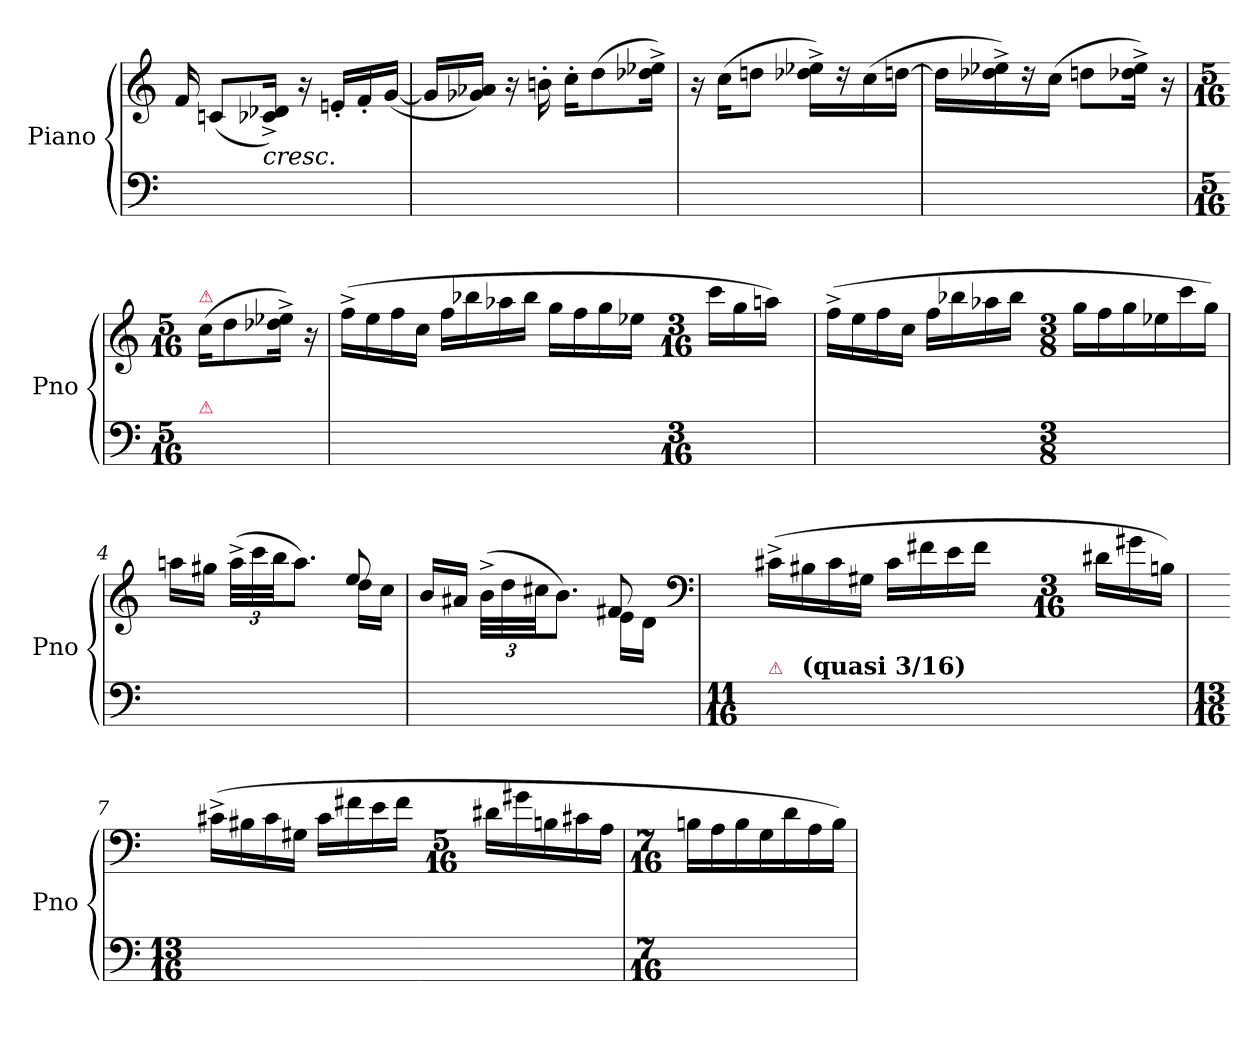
**kern	**kern
*part1	*part1
*staff2	*staff1
*I"Piano	*
*I'Pno	*
*clefF4	*clefG2
*k[]	*k[]
*C:	*C:
=	=
16ryy	16f
16ryy	(8cniL
16ryy	.
!	!LO:TX:b:i:t=cresc.
16ryy	16c-X^ 16d-X^Jk)
16ryy	16r
16ryy	16en'LL
8ryy	16f'
.	([16gJJ
=	=
16ryy	16gLL]
16ryy	16g-X 16a-XJJ)
16ryy	16r
16ryy	16bn'
16ryy	16cc'KL
16ryy	(8dd
8ryy	.
.	16dd-X^ 16ee-X^Jk)
=	=
16ryy	16r
16ryy	(16ccKL
16ryy	8ddnJ
16ryy	.
16ryy	16dd-X^ 16ee-X^LL)
16ryy	16r
8ryy	(16cc
.	[16ddnJJ
=	=
16ryy	16ddLL]
16ryy	16dd-X^ 16ee-X^)
16ryy	16r
16ryy	(16ccJJ
16ryy	8ddnL
16ryy	.
8ryy	16dd-X^ 16ee-^Jk)
.	16r
=1	=1
*M5/16	*M5/16
!	!LO:TX:a:color=crimson:t=⚠
!LO:TX:a:color=crimson:t=⚠	!
16ryy	(16ccKL
16ryy	8dd
16ryy	.
16ryy	16dd-X^ 16ee-X^Jk)
16ryy	16r
=2	=2
8ryy	(16ff^LL
.	16ee
16ryy	16ff
16ryy	16ccJJ
16ryy	16ffLL
16ryy	16bb-X
16ryy	16aa-X
16ryy	16bb-JJ
16ryy	16ggLL
16ryy	16ff
8ryy	16gg
.	16ee-XJJ
=-	=-
*M3/16	*M3/16
16ryy	16cccLL
16ryy	16gg
16ryy	16aanJJ)
16ryy	16ryy
=3	=3
8ryy	(16ff^LL
.	16ee
16ryy	16ff
16ryy	16ccJJ
8ryy	16ffLL
.	16bb-X
16ryy	16aa-X
16ryy	16bb-JJ
=-	=-
*M3/8	*M3/8
16ryy	16ggLL
16ryy	16ff
8ryy	16gg
.	16ee-X
16ryy	16ccc
16ryy	16ggJJ)
=4	=4
*	*^
2ryy	16aanLL	4.ryy
.	16gg#XJJ	.
.	(48aa^LLL	.
.	48ccc	.
.	48bbJJ	.
.	8.aaJ)	.
.	8ee	16ddLL
.	.	16ccJJ
=5	=5	=5
2ryy	16bLL	4.ryy
.	16a#XJJ	.
.	(48b^LLL	.
.	48dd	.
.	48cc#XJJ	.
.	8.bJ)	.
.	8f#X	16eLL
.	.	16dJJ
*	*v	*v
*	*clefF4
=6	=6
*M11/16	*
*	*^
!LO:TX:a:color=crimson:t=⚠	!	!
*	*v	*v
16ryy	(16c#X^LL
!LO:TX:a:B:t=(quasi 3/16)	!
8ryy	16B#X
.	16c#
16ryy	16G#XJJ
8ryy	16c#LL
.	16f#X
16ryy	16e
8ryy	16f#JJ
.	16ryy
=-	=-
*	*M3/16
16ryy	16d#XLL
16ryy	16g#X
16ryy	16BnJJ)
=7	=7
*M13/16	*
16ryy	(16c#X^LL
16ryy	16B#X
8ryy	16c#
.	16G#XJJ
16ryy	16c#LL
8ryy	16f#X
.	16e
16ryy	16f#JJ
=-	=-
*	*M5/16
8ryy	16d#XLL
.	16g#X
16ryy	16Bn
8ryy	16c#X
.	16AJJ
=8	=8
*M7/16	*M7/16
16ryy	16BniLL
8ryy	16A
.	16B
16ryy	16G
16ryy	16d
16ryy	16A
16ryy	16BJJ)
=	=
*-	*-
